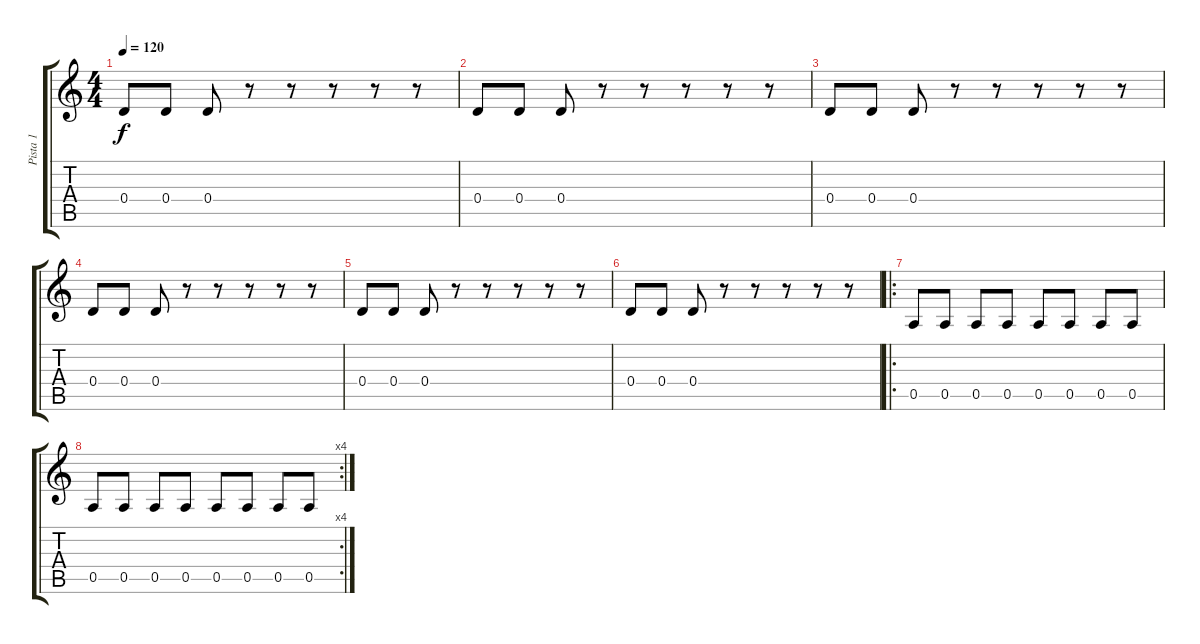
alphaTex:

\track ("Pista 1" "Pista 1") {instrument distortionguitar}
\staff {score tabs}
\tuning (E4 B3 G3 D3 A2 E2) {hide}
\ts (4 4)
\tempo 120
\clef g2
\ks c
0.4.8{dy f} 0.4.8 0.4.8 r.8 r.8 r.8 r.8 r.8 |
0.4.8 0.4.8 0.4.8 r.8 r.8 r.8 r.8 r.8 |
0.4.8 0.4.8 0.4.8 r.8 r.8 r.8 r.8 r.8 |
0.4.8 0.4.8 0.4.8 r.8 r.8 r.8 r.8 r.8 |
0.4.8 0.4.8 0.4.8 r.8 r.8 r.8 r.8 r.8 |
0.4.8 0.4.8 0.4.8 r.8 r.8 r.8 r.8 r.8 |
\ro
0.5.8 0.5.8 0.5.8 0.5.8 0.5.8 0.5.8 0.5.8 0.5.8 |
\rc 4
0.5.8 0.5.8 0.5.8 0.5.8 0.5.8 0.5.8 0.5.8 0.5.8
